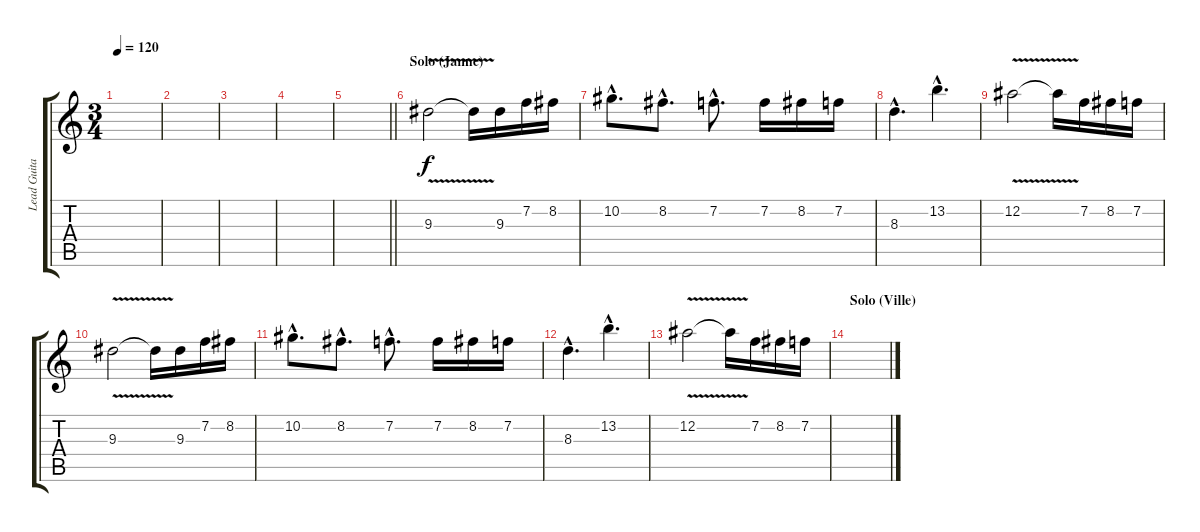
\track ("Lead Guitar 1 (Janne)" "Lead Guita") {instrument distortionguitar}
\staff {score tabs}
\tuning (Eb4 Bb3 Gb3 Db3 Ab2 Eb2) {hide}
\ts (3 4)
\tempo 120
\clef g2
\ks c
|
|
|
|
\barLineRight lightlight
|
\section ("" "Solo (Janne)")
9.3{v}.2 9.3{t}.16 9.3.16 7.2.16 8.2.16 |
10.2{hac}.8{d} 8.2{hac}.8{d} 7.2{hac}.8{d} 7.2.16 8.2.16 7.2.16 |
8.3{hac}.4{d} 13.2{hac}.4{d} |
12.2{v}.2 12.2{t}.16 7.2.16 8.2.16 7.2.16 |
9.3{v}.2 9.3{t}.16 9.3.16 7.2.16 8.2.16 |
10.2{hac}.8{d} 8.2{hac}.8{d} 7.2{hac}.8{d} 7.2.16 8.2.16 7.2.16 |
8.3{hac}.4{d} 13.2{hac}.4{d} |
12.2{v}.2 12.2{t}.16 7.2.16 8.2.16 7.2.16 |
\section ("" "Solo (Ville)")
